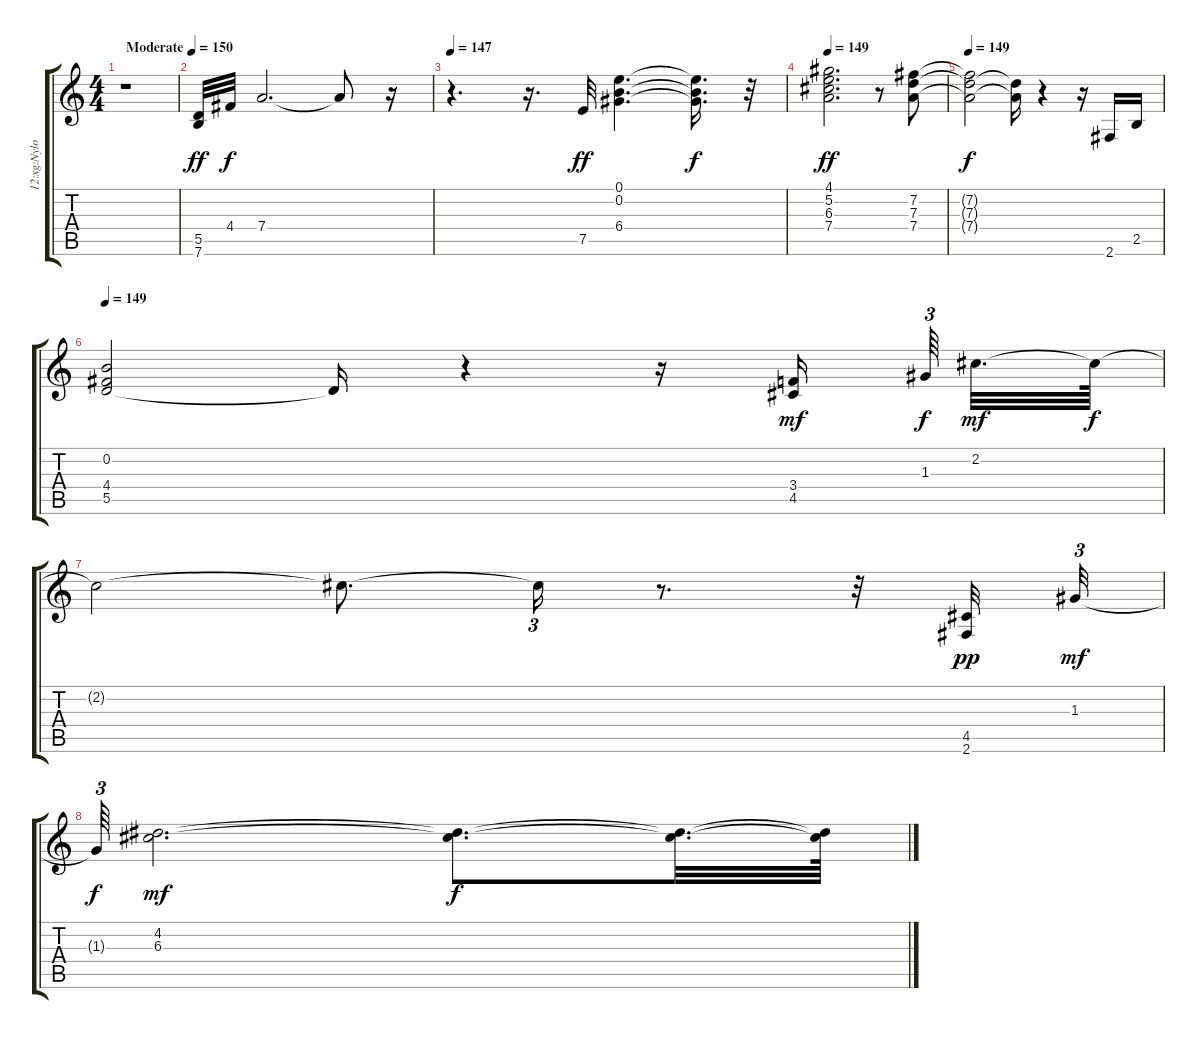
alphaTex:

\track ("12:xg:Nylon&Steel" "12:xg:Nylo") {instrument acousticguitarsteel}
\staff {score tabs}
\tuning (E4 B3 G3 D3 A2 E2) {hide}
\ts (4 4)
\tempo (150 "Moderate")
\clef g2
\ks c
r.1{dy ff instrument acousticguitarsteel} |
(5.5 7.6).32 4.4.32{dy f} 7.4.2{d} 7.4{t}.8 r.16 |
\tempo 147
r.4{d} r.16{d} 7.5.32{dy ff} (0.1 0.2 6.4).4{d} (0.1{t} 0.2{t} 6.4{t}).16{d dy f} r.32 |
\tempo 149
(4.1 5.2 6.3 7.4).2{d dy ff} r.8 (7.2 7.3 7.4).8 |
\tempo 149
(7.2{t} 7.3{t} 7.4{t}).2{dy f} (7.3{t} 7.4{t}).16 r.4 r.16 2.6.16 2.5.16 |
\tempo 149
(0.2 4.4 5.5).2 5.5{t}.16 r.4 r.16 (3.4 4.5).16{dy mf beam splitsecondary} 1.3.64{tu (3 2) dy f beam splitsecondary} 2.2.32{d dy mf} 2.2{t}.64{dy f} |
2.2{t}.2 2.2{t}.8{d} 2.2{t}.16{tu (3 2)} r.8{d} r.32 (4.5 2.6).32{dy pp} 1.3.32{tu (3 2) dy mf} |
1.3{t}.64{tu (3 2) dy f} (4.2 6.3).2{d dy mf} (4.2{t} 6.3{t}).8{d dy f} (4.2{t} 6.3{t}).32{d} (4.2{t} 6.3{t}).64
